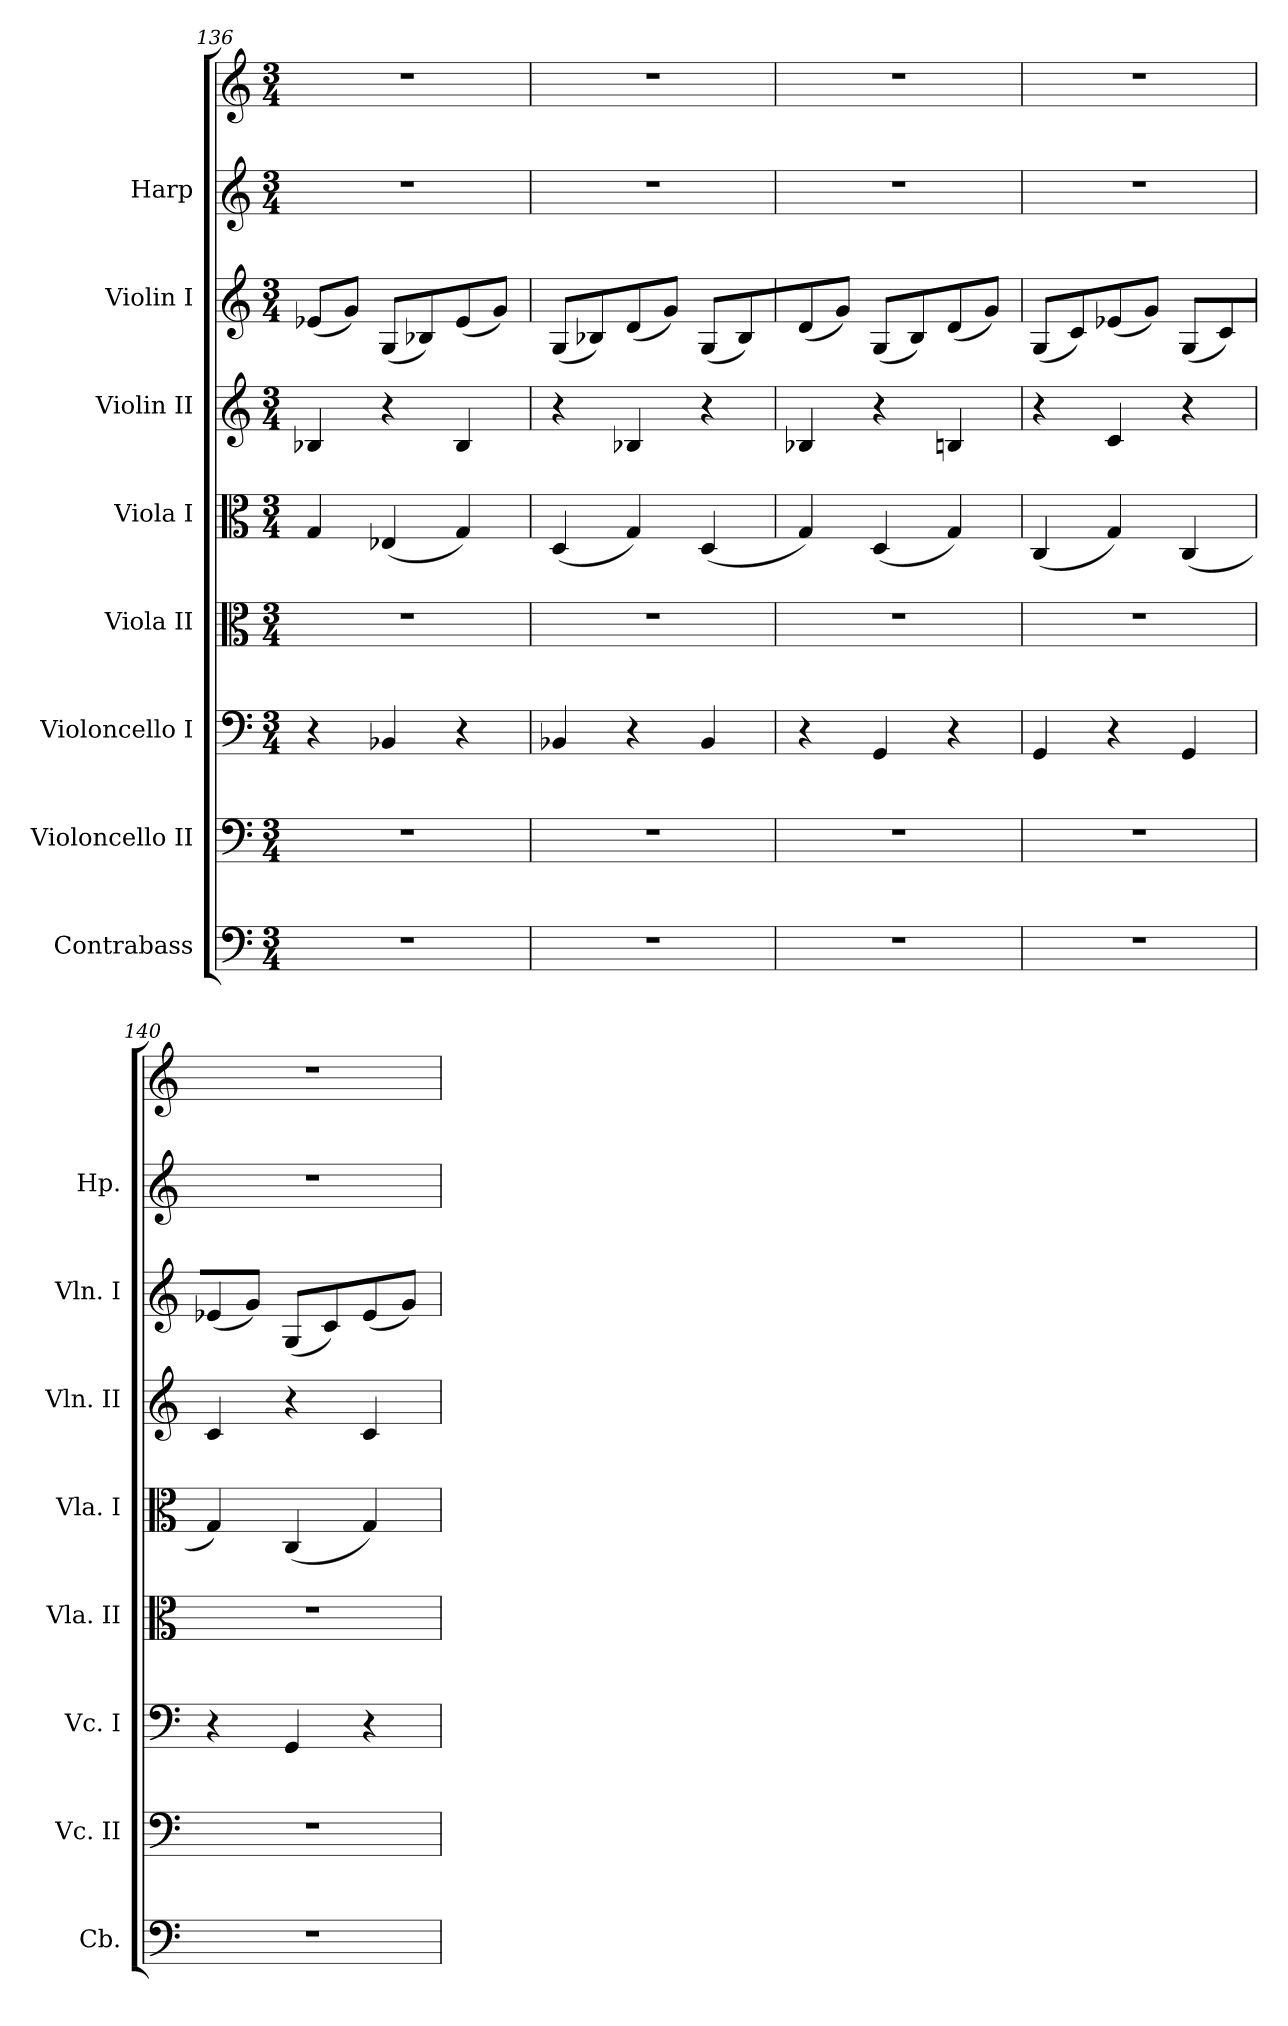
**kern	**kern	**kern	**kern	**kern	**kern	**kern	**kern	**kern
*part8	*part7	*part6	*part5	*part4	*part3	*part2	*part1	*part1
*staff9	*staff8	*staff7	*staff6	*staff5	*staff4	*staff3	*staff2	*staff1
*I"Contrabass	*I"Violoncello II	*I"Violoncello I	*I"Viola II	*I"Viola I	*I"Violin II	*I"Violin I	*I"Harp	*
*I'Cb.	*I'Vc. II	*I'Vc. I	*I'Vla. II	*I'Vla. I	*I'Vln. II	*I'Vln. I	*I'Hp.	*
*clefF4	*clefF4	*clefF4	*clefC3	*clefC3	*clefG2	*clefG2	*clefG2	*clefG2
*ITrd7c12	*	*	*	*	*	*	*	*
*k[]	*k[]	*k[]	*k[]	*k[]	*k[]	*k[]	*k[]	*k[]
*M3/4	*M3/4	*M3/4	*M3/4	*M3/4	*M3/4	*M3/4	*M3/4	*M3/4
=136	=136	=136	=136	=136	=136	=136	=136	=136
2.r	2.r	4r	2.r	4G/	4B-X/	(8e-X/	2.r	2.r
.	.	.	.	.	.	8g/J)	.	.
.	.	4BB-X/	.	(4E-X/	4r	(8G/L	.	.
.	.	.	.	.	.	8B-X/)	.	.
.	.	4r	.	4G/)	4B-/	(8e-/	.	.
.	.	.	.	.	.	8g/J)	.	.
=137	=137	=137	=137	=137	=137	=137	=137	=137
2.r	2.r	4BB-X/	2.r	(4D/	4r	(8G/L	2.r	2.r
.	.	.	.	.	.	8B-X/)	.	.
.	.	4r	.	4G/)	4B-X/	(8d/	.	.
.	.	.	.	.	.	8g/J)	.	.
.	.	4BB-/	.	(4D/	4r	(8G/L	.	.
.	.	.	.	.	.	8B-/)	.	.
=138	=138	=138	=138	=138	=138	=138	=138	=138
2.r	2.r	4r	2.r	4G/)	4B-X/	(8d/	2.r	2.r
.	.	.	.	.	.	8g/J)	.	.
.	.	4GG/	.	(4D/	4r	(8G/L	.	.
.	.	.	.	.	.	8B/)	.	.
.	.	4r	.	4G/)	4Bn/	(8d/	.	.
.	.	.	.	.	.	8g/J)	.	.
=139	=139	=139	=139	=139	=139	=139	=139	=139
2.r	2.r	4GG/	2.r	(4C/	4r	(8G/L	2.r	2.r
.	.	.	.	.	.	8c/)	.	.
.	.	4r	.	4G/)	4c/	(8e-X/	.	.
.	.	.	.	.	.	8g/J)	.	.
.	.	4GG/	.	(4C/	4r	(8G/L	.	.
.	.	.	.	.	.	8c/)	.	.
=140	=140	=140	=140	=140	=140	=140	=140	=140
2.r	2.r	4r	2.r	4G/)	4c/	(8e-X/	2.r	2.r
.	.	.	.	.	.	8g/J)	.	.
.	.	4GG/	.	(4C/	4r	(8G/L	.	.
.	.	.	.	.	.	8c/)	.	.
.	.	4r	.	4G/)	4c/	(8e-/	.	.
.	.	.	.	.	.	8g/J)	.	.
=	=	=	=	=	=	=	=	=
*-	*-	*-	*-	*-	*-	*-	*-	*-
